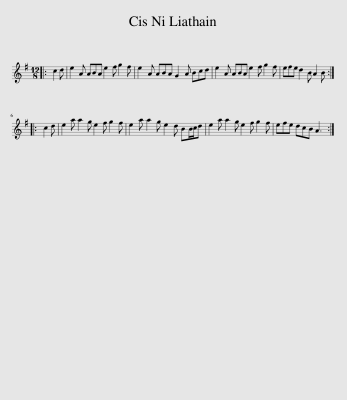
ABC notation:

X:1
L:1/8
M:12/8
I:linebreak $
K:G
V:1 treble
V:1
|: c2 d | e2 A ABA e2 f g2 f | e2 A ABA G2 A Bcd | e2 A ABA e2 f g2 f | efe d2 B A2 B ::$ %5
 c2 d | e2 a a2 g e2 f g2 f | e2 a a2 g e2 d BB/c/d | e2 a a2 g e2 f g2 f | efe dcB A3 :| %10
